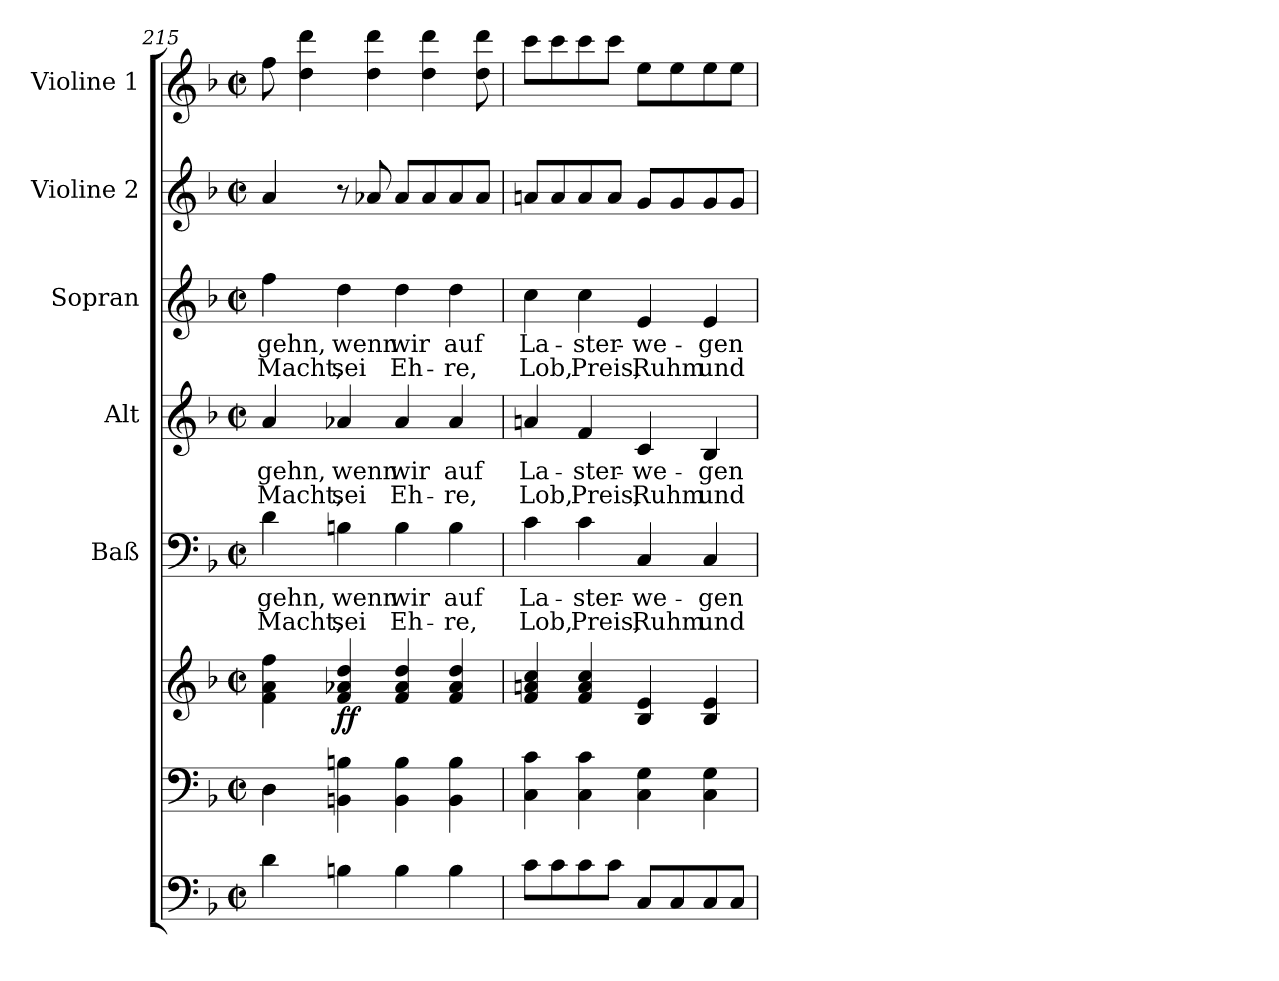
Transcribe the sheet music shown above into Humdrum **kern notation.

**kern	**kern	**kern	**dynam	**kern	**text	**text	**kern	**text	**text	**kern	**text	**text	**kern	**kern
*part7	*part6	*part6	*part6	*part5	*part5	*part5	*part4	*part4	*part4	*part3	*part3	*part3	*part2	*part1
*staff8	*staff7	*staff6	*staff6/7	*staff5	*staff5	*staff5	*staff4	*staff4	*staff4	*staff3	*staff3	*staff3	*staff2	*staff1
*	*	*	*	*I"Baß	*	*	*I"Alt	*	*	*I"Sopran	*	*	*I"Violine 2	*I"Violine 1
*	*	*	*	*	*	*	*	*	*	*	*	*	*I'Vln	*I'Vln
!!LO:PB:g=z
*clefF4	*clefF4	*clefG2	*	*clefF4	*	*	*clefG2	*	*	*clefG2	*	*	*clefG2	*clefG2
*ITrd7c12	*	*	*	*	*	*	*	*	*	*	*	*	*	*
*k[b-]	*k[b-]	*k[b-]	*	*k[b-]	*	*	*k[b-]	*	*	*k[b-]	*	*	*k[b-]	*k[b-]
*F:	*F:	*F:	*	*F:	*	*	*F:	*	*	*F:	*	*	*F:	*F:
*M2/2	*M2/2	*M2/2	*	*M2/2	*	*	*M2/2	*	*	*M2/2	*	*	*M2/2	*M2/2
*met(c|)	*met(c|)	*met(c|)	*	*met(c|)	*	*	*met(c|)	*	*	*met(c|)	*	*	*met(c|)	*met(c|)
=215	=215	=215	=215	=215	=215	=215	=215	=215	=215	=215	=215	=215	=215	=215
!	!	!	!	!	!LO:LY:b	!LO:LY:b	!	!LO:LY:b	!LO:LY:b	!	!LO:LY:b	!LO:LY:b	!	!
4D\	4D\	4f\ 4a\ 4ff\	.	4d\	gehn,	Macht,	4a/	gehn,	Macht,	4ff\	gehn,	Macht,	4a/	8ff\
.	.	.	.	.	.	.	.	.	.	.	.	.	.	4dd\ 4ddd\
!	!	!	!LO:DY:b	!	!LO:LY:b	!LO:LY:b	!	!LO:LY:b	!LO:LY:b	!	!LO:LY:b	!LO:LY:b	!	!
4BBn\	4BBn\ 4Bn\	4f/ 4a-X/ 4dd/	ff	4Bn\	wenn	sei	4a-X/	wenn	sei	4dd\	wenn	sei	8r	.
.	.	.	.	.	.	.	.	.	.	.	.	.	8a-X/	4dd\ 4ddd\
!	!	!	!	!	!LO:LY:b	!LO:LY:b	!	!LO:LY:b	!LO:LY:b	!	!LO:LY:b	!LO:LY:b	!	!
4BB\	4BB\ 4B\	4f/ 4a-/ 4dd/	.	4B\	wir	Eh-	4a-/	wir	Eh-	4dd\	wir	Eh-	8a-/L	.
.	.	.	.	.	.	.	.	.	.	.	.	.	8a-/	4dd\ 4ddd\
!	!	!	!	!	!LO:LY:b	!LO:LY:b	!	!LO:LY:b	!LO:LY:b	!	!LO:LY:b	!LO:LY:b	!	!
4BB\	4BB\ 4B\	4f/ 4a-/ 4dd/	.	4B\	auf	-re,	4a-/	auf	-re,	4dd\	auf	-re,	8a-/	.
.	.	.	.	.	.	.	.	.	.	.	.	.	8a-/J	8dd\ 8ddd\
=216	=216	=216	=216	=216	=216	=216	=216	=216	=216	=216	=216	=216	=216	=216
!	!	!	!	!	!LO:LY:b	!LO:LY:b	!	!LO:LY:b	!LO:LY:b	!	!LO:LY:b	!LO:LY:b	!	!
8C\L	4C\ 4c\	4f/ 4an/ 4cc/	.	4c\	La-	Lob,	4an/	La-	Lob,	4cc\	La-	Lob,	8an/L	8ccc\L
8C\	.	.	.	.	.	.	.	.	.	.	.	.	8a/	8ccc\
!	!	!	!	!	!LO:LY:b	!LO:LY:b	!	!LO:LY:b	!LO:LY:b	!	!LO:LY:b	!LO:LY:b	!	!
8C\	4C\ 4c\	4f/ 4a/ 4cc/	.	4c\	-ster-	Preis,	4f/	-ster-	Preis,	4cc\	-ster-	Preis,	8a/	8ccc\
8C\J	.	.	.	.	.	.	.	.	.	.	.	.	8a/J	8ccc\J
!	!	!	!	!	!LO:LY:b	!LO:LY:b	!	!LO:LY:b	!LO:LY:b	!	!LO:LY:b	!LO:LY:b	!	!
8CC/L	4C\ 4G\	4B-/ 4e/	.	4C/	-we-	Ruhm	4c/	-we-	Ruhm	4e/	-we-	Ruhm	8g/L	8ee\L
8CC/	.	.	.	.	.	.	.	.	.	.	.	.	8g/	8ee\
!	!	!	!	!	!LO:LY:b	!LO:LY:b	!	!LO:LY:b	!LO:LY:b	!	!LO:LY:b	!LO:LY:b	!	!
8CC/	4C\ 4G\	4B-/ 4e/	.	4C/	-gen	und	4B-/	-gen	und	4e/	-gen	und	8g/	8ee\
8CC/J	.	.	.	.	.	.	.	.	.	.	.	.	8g/J	8ee\J
=	=	=	=	=	=	=	=	=	=	=	=	=	=	=
*-	*-	*-	*-	*-	*-	*-	*-	*-	*-	*-	*-	*-	*-	*-
